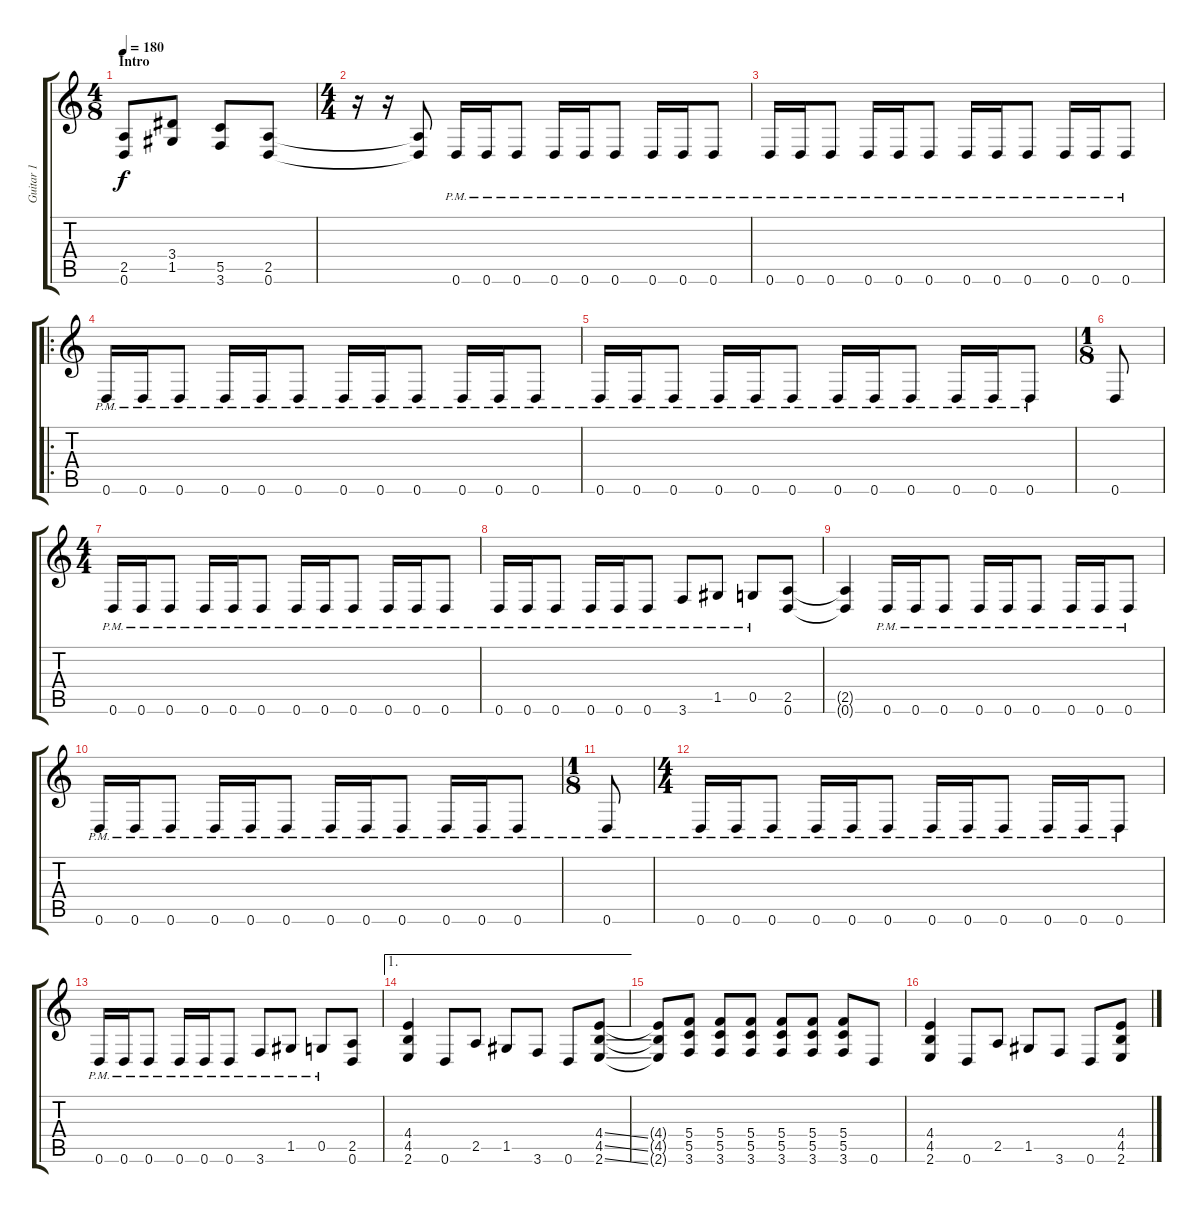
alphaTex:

\track ("Guitar 1" "Guitar 1") {instrument distortionguitar}
\staff {score tabs}
\tuning (D4 A3 F3 C3 G2 D2) {hide}
\ts (4 8)
\section ("" "Intro")
\tempo 180
\clef g2
\ks c
(2.5 0.6).8{dy f instrument distortionguitar} (3.4 1.5).8 (5.5 3.6).8 (2.5 0.6).8 |
\ts (4 4)
r.16 r.16 (2.5{t} 0.6{t}).8 0.6{pm}.16 0.6{pm}.16 0.6{pm}.8 0.6{pm}.16 0.6{pm}.16 0.6{pm}.8 0.6{pm}.16 0.6{pm}.16 0.6{pm}.8 |
0.6{pm}.16 0.6{pm}.16 0.6{pm}.8 0.6{pm}.16 0.6{pm}.16 0.6{pm}.8 0.6{pm}.16 0.6{pm}.16 0.6{pm}.8 0.6{pm}.16 0.6{pm}.16 0.6{pm}.8 |
\ro
0.6{pm}.16 0.6{pm}.16 0.6{pm}.8 0.6{pm}.16 0.6{pm}.16 0.6{pm}.8 0.6{pm}.16 0.6{pm}.16 0.6{pm}.8 0.6{pm}.16 0.6{pm}.16 0.6{pm}.8 |
0.6{pm}.16 0.6{pm}.16 0.6{pm}.8 0.6{pm}.16 0.6{pm}.16 0.6{pm}.8 0.6{pm}.16 0.6{pm}.16 0.6{pm}.8 0.6{pm}.16 0.6{pm}.16 0.6{pm}.8 |
\ts (1 8)
0.6.8 |
\ts (4 4)
0.6{pm}.16 0.6{pm}.16 0.6{pm}.8 0.6{pm}.16 0.6{pm}.16 0.6{pm}.8 0.6{pm}.16 0.6{pm}.16 0.6{pm}.8 0.6{pm}.16 0.6{pm}.16 0.6{pm}.8 |
0.6{pm}.16 0.6{pm}.16 0.6{pm}.8 0.6{pm}.16 0.6{pm}.16 0.6{pm}.8 3.6{pm}.8 1.5{pm}.8 0.5{pm}.8 (2.5 0.6).8 |
(2.5{t} 0.6{t}).4 0.6{pm}.16 0.6{pm}.16 0.6{pm}.8 0.6{pm}.16 0.6{pm}.16 0.6{pm}.8 0.6{pm}.16 0.6{pm}.16 0.6{pm}.8 |
0.6{pm}.16 0.6{pm}.16 0.6{pm}.8 0.6{pm}.16 0.6{pm}.16 0.6{pm}.8 0.6{pm}.16 0.6{pm}.16 0.6{pm}.8 0.6{pm}.16 0.6{pm}.16 0.6{pm}.8 |
\ts (1 8)
0.6{pm}.8 |
\ts (4 4)
0.6{pm}.16 0.6{pm}.16 0.6{pm}.8 0.6{pm}.16 0.6{pm}.16 0.6{pm}.8 0.6{pm}.16 0.6{pm}.16 0.6{pm}.8 0.6{pm}.16 0.6{pm}.16 0.6{pm}.8 |
0.6{pm}.16 0.6{pm}.16 0.6{pm}.8 0.6{pm}.16 0.6{pm}.16 0.6{pm}.8 3.6{pm}.8 1.5{pm}.8 0.5{pm}.8 (2.5 0.6).8 |
\ae 1
(4.4 4.5 2.6).4 0.6.8 2.5.8 1.5.8 3.6.8 0.6.8 (4.4{ss} 4.5{ss} 2.6{ss}).8 |
(4.4{t} 4.5{t} 2.6{t}).8 (5.4 5.5 3.6).8 (5.4 5.5 3.6).8 (5.4 5.5 3.6).8 (5.4 5.5 3.6).8 (5.4 5.5 3.6).8 (5.4 5.5 3.6).8 0.6.8 |
(4.4 4.5 2.6).4 0.6.8 2.5.8 1.5.8 3.6.8 0.6.8 (4.4{ss} 4.5{ss} 2.6{ss}).8
